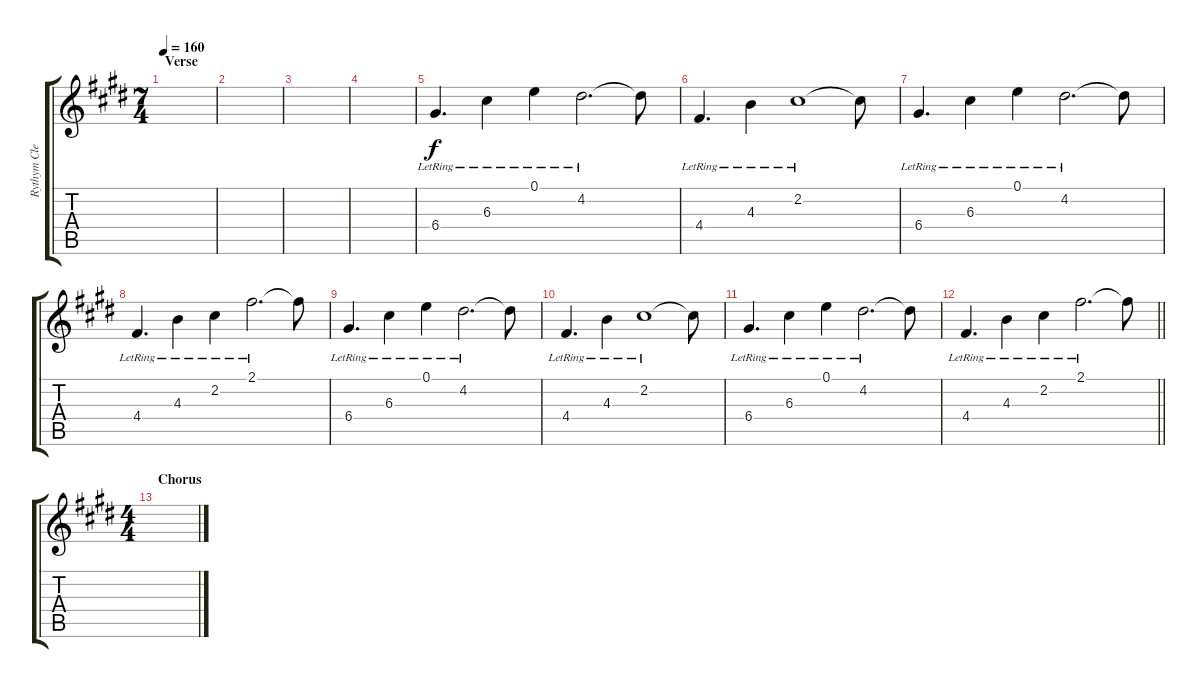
\track ("Rythym Clean (Frank Aresti)" "Rythym Cle") {instrument electricguitarclean}
\staff {score tabs}
\tuning (E4 B3 G3 D3 A2 E2) {hide}
\ts (7 4)
\section ("" "Verse")
\tempo 160
\clef g2
\ks c#minor
|
|
|
|
6.4{lr}.4{d} 6.3{lr}.4 0.1{lr}.4 4.2{lr}.2{d} 4.2{t}.8 |
4.4{lr}.4{d} 4.3{lr}.4 2.2{lr}.1 2.2{t}.8 |
6.4{lr}.4{d} 6.3{lr}.4 0.1{lr}.4 4.2{lr}.2{d} 4.2{t}.8 |
4.4{lr}.4{d} 4.3{lr}.4 2.2{lr}.4 2.1{lr}.2{d} 2.1{t}.8 |
6.4{lr}.4{d} 6.3{lr}.4 0.1{lr}.4 4.2{lr}.2{d} 4.2{t}.8 |
4.4{lr}.4{d} 4.3{lr}.4 2.2{lr}.1 2.2{t}.8 |
6.4{lr}.4{d} 6.3{lr}.4 0.1{lr}.4 4.2{lr}.2{d} 4.2{t}.8 |
\barLineRight lightlight
4.4{lr}.4{d} 4.3{lr}.4 2.2{lr}.4 2.1{lr}.2{d} 2.1{t}.8 |
\ts (4 4)
\section ("" "Chorus")
